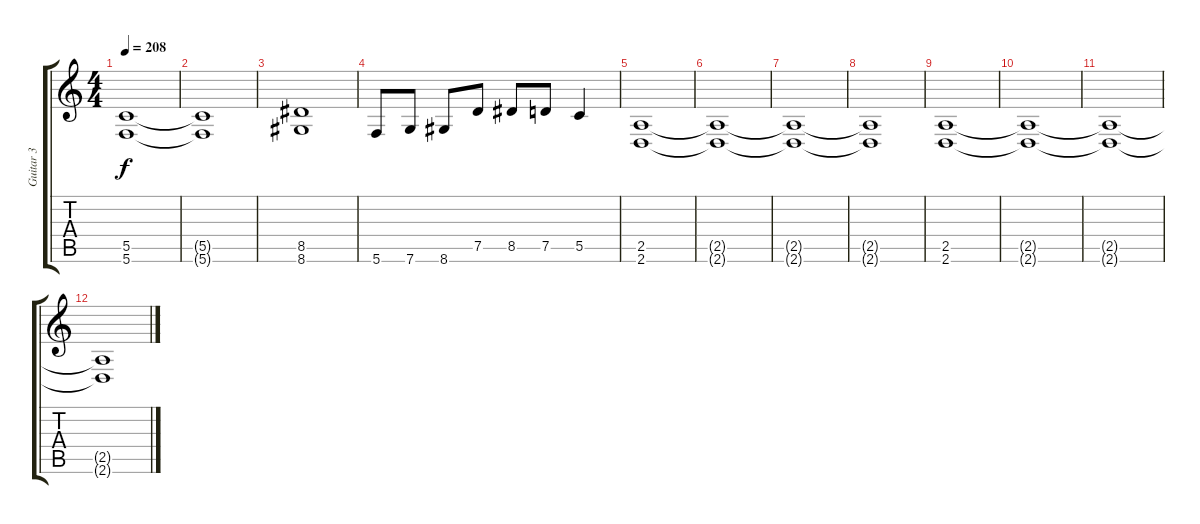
\track ("Guitar 3" "Guitar 3") {instrument distortionguitar}
\staff {score tabs}
\tuning (D4 A3 F3 C3 G2 C2) {hide}
\ts (4 4)
\tempo 208
\clef g2
\ks c
(5.5 5.6).1{dy f} |
(5.5{t} 5.6{t}).1 |
(8.5 8.6).1 |
5.6.8 7.6.8 8.6.8 7.5.8 8.5.8 7.5.8 5.5.4 |
(2.5 2.6).1 |
(2.5{t} 2.6{t}).1 |
(2.5{t} 2.6{t}).1 |
(2.5{t} 2.6{t}).1 |
(2.5 2.6).1 |
(2.5{t} 2.6{t}).1 |
(2.5{t} 2.6{t}).1 |
(2.5{t} 2.6{t}).1
